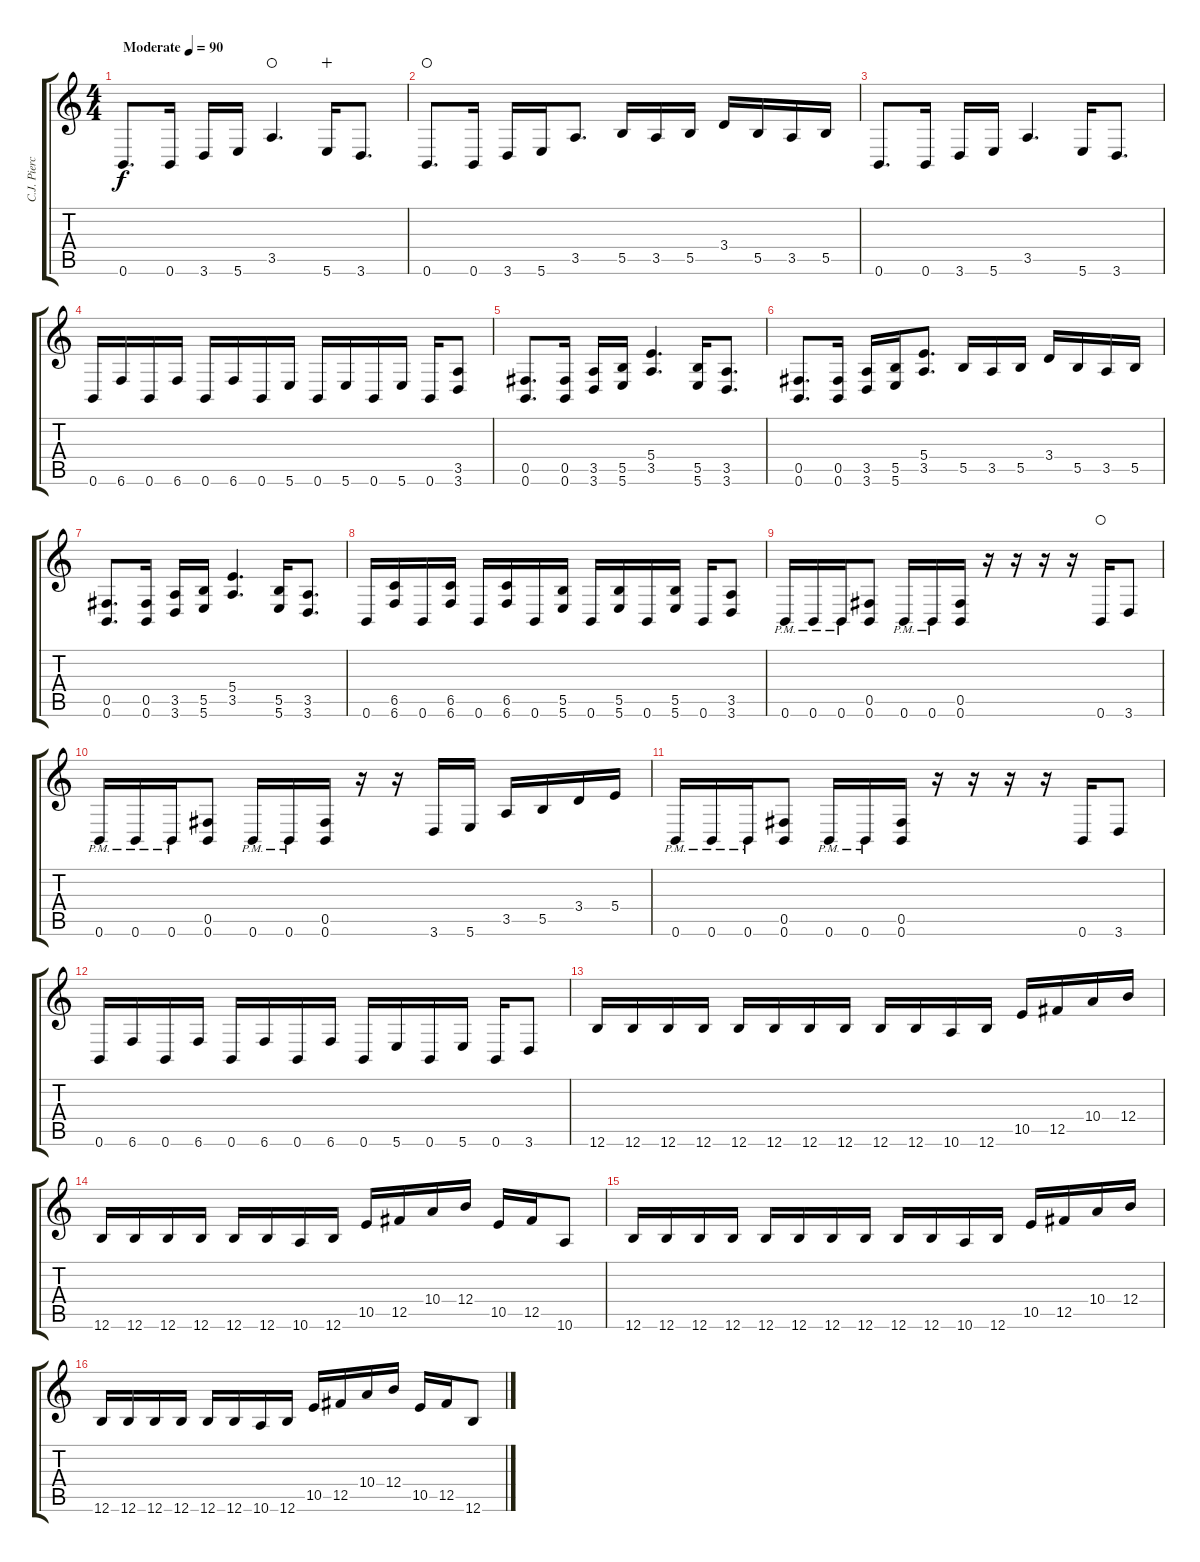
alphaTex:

\track ("C.J. Pierce" "C.J. Pierc") {instrument distortionguitar}
\staff {score tabs}
\tuning (Db4 Ab3 E3 B2 Gb2 B1) {hide}
\ts (4 4)
\tempo (90 "Moderate")
\clef g2
\ks c
0.6.8{d dy f instrument distortionguitar} 0.6.16 3.6.16 5.6.16 3.5.4{d waho} 5.6.16{wahc} 3.6.8{d} |
0.6.8{d waho} 0.6.16 3.6.16 5.6.16 3.5.8{d} 5.5.16 3.5.16 5.5.16 3.4.16 5.5.16 3.5.16 5.5.16 |
0.6.8{d} 0.6.16 3.6.16 5.6.16 3.5.4{d} 5.6.16 3.6.8{d} |
0.6.16 6.6.16 0.6.16 6.6.16 0.6.16 6.6.16 0.6.16 5.6.16 0.6.16 5.6.16 0.6.16 5.6.16 0.6.16 (3.5 3.6).8 |
(0.5 0.6).8{d volume 12 instrument distortionguitar} (0.5 0.6).16 (3.5 3.6).16 (5.5 5.6).16 (5.4 3.5).4{d} (5.5 5.6).16 (3.5 3.6).8{d} |
(0.5 0.6).8{d} (0.5 0.6).16 (3.5 3.6).16 (5.5 5.6).16 (5.4 3.5).8{d} 5.5.16 3.5.16 5.5.16 3.4.16 5.5.16 3.5.16 5.5.16 |
(0.5 0.6).8{d} (0.5 0.6).16 (3.5 3.6).16 (5.5 5.6).16 (5.4 3.5).4{d} (5.5 5.6).16 (3.5 3.6).8{d} |
0.6.16 (6.5 6.6).16 0.6.16 (6.5 6.6).16 0.6.16 (6.5 6.6).16 0.6.16 (5.5 5.6).16 0.6.16 (5.5 5.6).16 0.6.16 (5.5 5.6).16 0.6.16 (3.5 3.6).8 |
0.6{pm}.16 0.6{pm}.16 0.6{pm}.16 (0.5 0.6).8 0.6{pm}.16 0.6{pm}.16 (0.5 0.6).16 r.16 r.16 r.16 r.16 0.6.16{waho} 3.6.8 |
0.6{pm}.16 0.6{pm}.16 0.6{pm}.16 (0.5 0.6).8 0.6{pm}.16 0.6{pm}.16 (0.5 0.6).16 r.16 r.16 3.6.16 5.6.16 3.5.16 5.5.16 3.4.16 5.4.16 |
0.6{pm}.16 0.6{pm}.16 0.6{pm}.16 (0.5 0.6).8 0.6{pm}.16 0.6{pm}.16 (0.5 0.6).16 r.16 r.16 r.16 r.16 0.6.16 3.6.8 |
0.6.16 6.6.16 0.6.16 6.6.16 0.6.16 6.6.16 0.6.16 6.6.16 0.6.16 5.6.16 0.6.16 5.6.16 0.6.16 3.6.8 |
12.6.16 12.6.16 12.6.16 12.6.16 12.6.16 12.6.16 12.6.16 12.6.16 12.6.16 12.6.16 10.6.16 12.6.16 10.5.16 12.5.16 10.4.16 12.4.16 |
12.6.16 12.6.16 12.6.16 12.6.16 12.6.16 12.6.16 10.6.16 12.6.16 10.5.16 12.5.16 10.4.16 12.4.16 10.5.16 12.5.16 10.6.8 |
12.6.16 12.6.16 12.6.16 12.6.16 12.6.16 12.6.16 12.6.16 12.6.16 12.6.16 12.6.16 10.6.16 12.6.16 10.5.16 12.5.16 10.4.16 12.4.16 |
12.6.16 12.6.16 12.6.16 12.6.16 12.6.16 12.6.16 10.6.16 12.6.16 10.5.16 12.5.16 10.4.16 12.4.16 10.5.16 12.5.16 12.6.8
